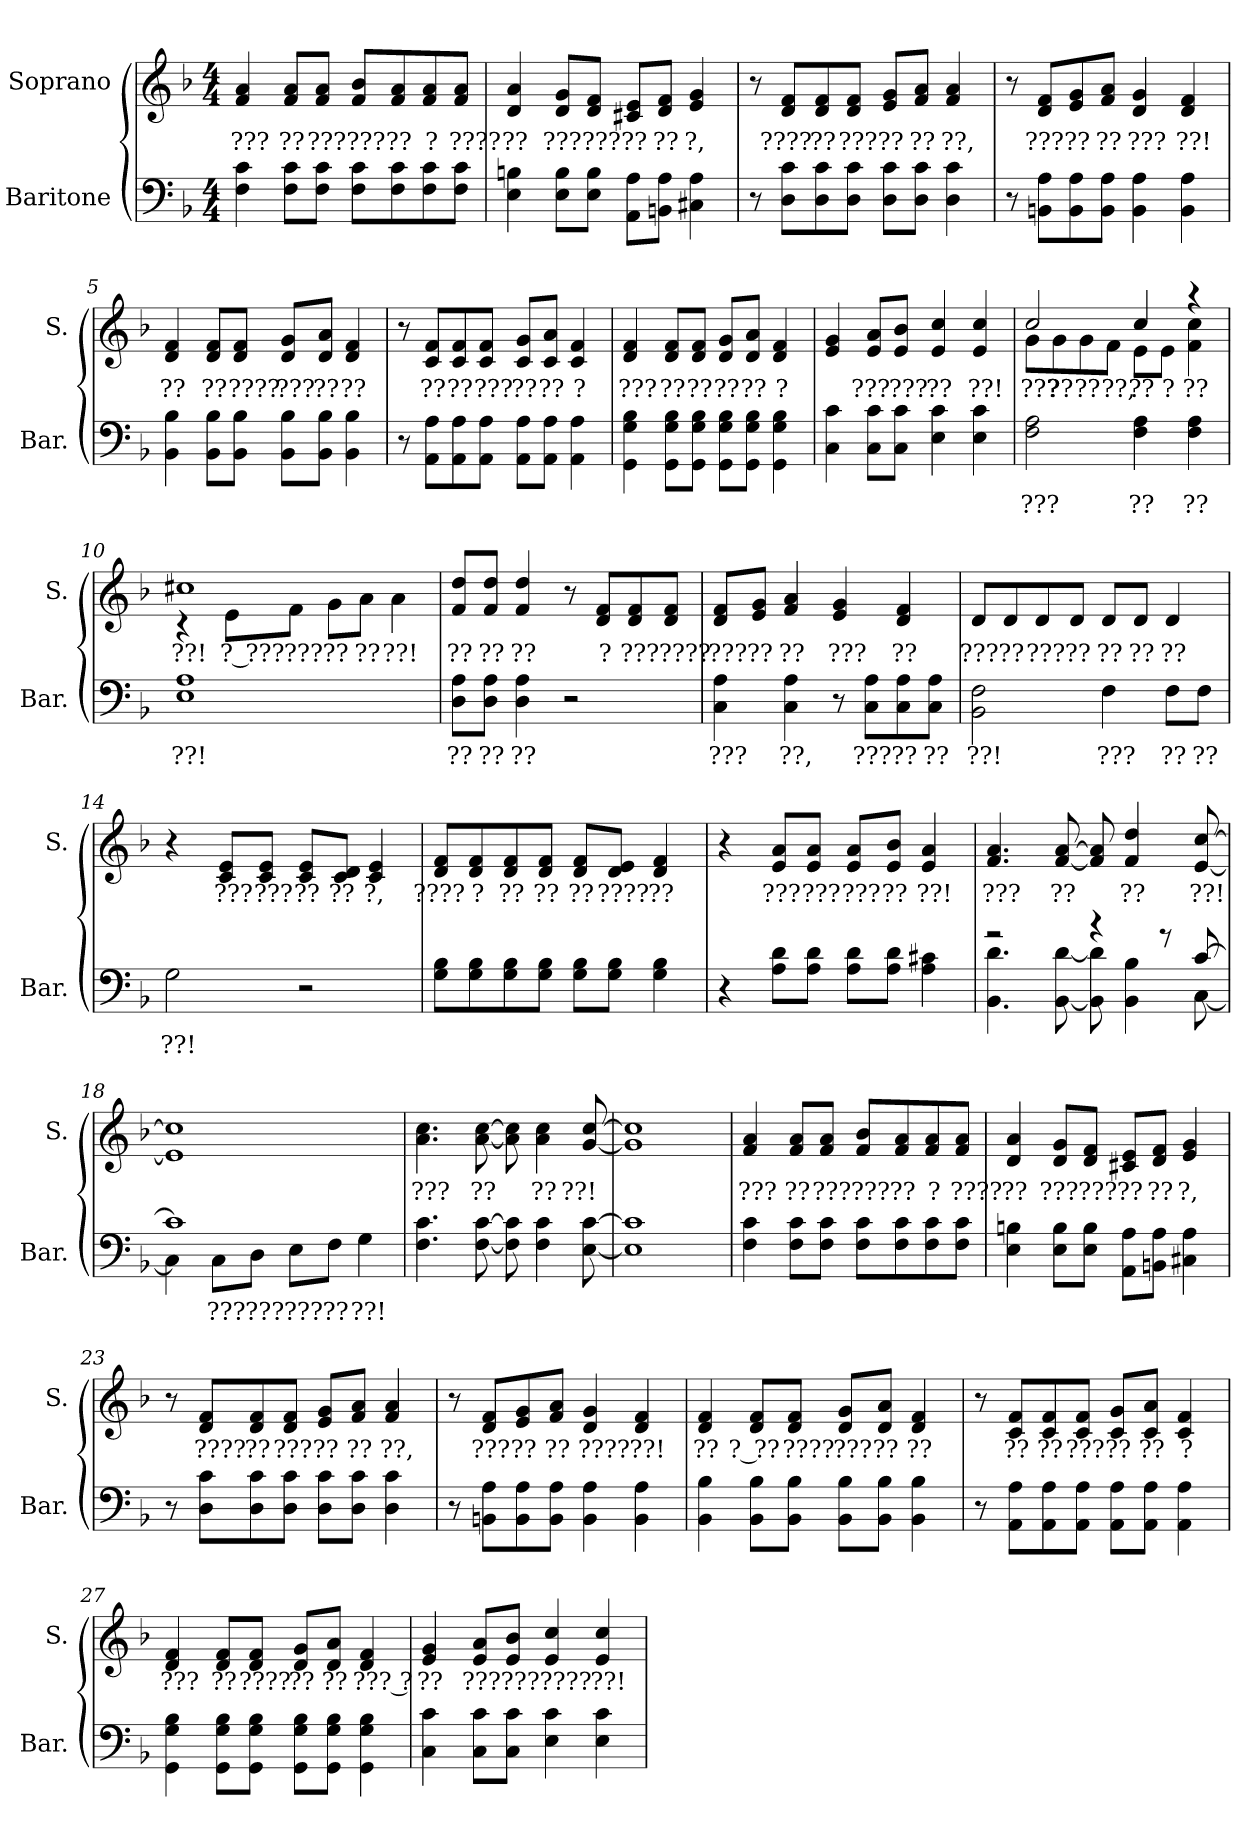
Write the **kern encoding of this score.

**kern	**text	**kern	**text
*part2	*part2	*part1	*part1
*staff2	*staff2	*staff1	*staff1
*I"Baritone	*	*I"Soprano	*
*I'Bar.	*	*I'S.	*
*clefF4	*	*clefG2	*
*k[b-]	*	*k[b-]	*
*M4/4	*	*M4/4	*
*MM100	*	*MM100	*
=1	=1	=1	=1
!	!	!	!LO:LY:b
4F\ 4c\	.	4f/ 4a/	???
!	!	!	!LO:LY:b
8F\ 8c\L	.	8f/ 8a/L	??
!	!	!	!LO:LY:b
8F\ 8c\J	.	8f/ 8a/J	???
!	!	!	!LO:LY:b
8F\ 8c\L	.	8f/ 8b-/L	???
!	!	!	!LO:LY:b
8F\ 8c\	.	8f/ 8a/	??
!	!	!	!LO:LY:b
8F\ 8c\	.	8f/ 8a/	?
!	!	!	!LO:LY:b
8F\ 8c\J	.	8f/ 8a/J	????
=2	=2	=2	=2
!	!	!	!LO:LY:b
4E\ 4Bn\	.	4d/ 4a/	??
!	!	!	!LO:LY:b
8E\ 8B\L	.	8d/ 8g/L	???
!	!	!	!LO:LY:b
8E\ 8B\J	.	8d/ 8f/J	???
!	!	!	!LO:LY:b
8AA\ 8A\L	.	8c#X/ 8e/L	??
!	!	!	!LO:LY:b
8BBn\ 8A\J	.	8d/ 8f/J	??
!	!	!	!LO:LY:b
4C#X\ 4A\	.	4e/ 4g/	?,
=3	=3	=3	=3
8r	.	8r	.
!	!	!	!LO:LY:b
8D\ 8c\L	.	8d/ 8f/L	????
!	!	!	!LO:LY:b
8D\ 8c\	.	8d/ 8f/	??
!	!	!	!LO:LY:b
8D\ 8c\J	.	8d/ 8f/J	???
!	!	!	!LO:LY:b
8D\ 8c\L	.	8e/ 8g/L	??
!	!	!	!LO:LY:b
8D\ 8c\J	.	8f/ 8a/J	??
!	!	!	!LO:LY:b
4D\ 4c\	.	4f/ 4a/	??,
=4	=4	=4	=4
8r	.	8r	.
!	!	!	!LO:LY:b
8BBn\ 8A\L	.	8d/ 8f/L	???
!	!	!	!LO:LY:b
8BB\ 8A\	.	8e/ 8g/	??
!	!	!	!LO:LY:b
8BB\ 8A\J	.	8f/ 8a/J	??
!	!	!	!LO:LY:b
4BB\ 4A\	.	4d/ 4g/	???
!	!	!	!LO:LY:b
4BB\ 4A\	.	4d/ 4f/	??!
!!LO:LB:g=z
=5	=5	=5	=5
!	!	!	!LO:LY:b
4BB-\ 4B-\	.	4d/ 4f/	??
!	!	!	!LO:LY:b
8BB-\ 8B-\L	.	8d/ 8f/L	??
!	!	!	!LO:LY:b
8BB-\ 8B-\J	.	8d/ 8f/J	????
!	!	!	!LO:LY:b
8BB-\ 8B-\L	.	8d/ 8g/L	???
!	!	!	!LO:LY:b
8BB-\ 8B-\J	.	8d/ 8a/J	??
!	!	!	!LO:LY:b
4BB-\ 4B-\	.	4d/ 4f/	??
=6	=6	=6	=6
8r	.	8r	.
!	!	!	!LO:LY:b
8AA\ 8A\L	.	8c/ 8f/L	??
!	!	!	!LO:LY:b
8AA\ 8A\	.	8c/ 8f/	??
!	!	!	!LO:LY:b
8AA\ 8A\J	.	8c/ 8f/J	???
!	!	!	!LO:LY:b
8AA\ 8A\L	.	8c/ 8g/L	??
!	!	!	!LO:LY:b
8AA\ 8A\J	.	8c/ 8a/J	??
!	!	!	!LO:LY:b
4AA\ 4A\	.	4c/ 4f/	?
=7	=7	=7	=7
!	!	!	!LO:LY:b
4GG\ 4G\ 4B-\	.	4d/ 4f/	???
!	!	!	!LO:LY:b
8GG\ 8G\ 8B-\L	.	8d/ 8f/L	??
!	!	!	!LO:LY:b
8GG\ 8G\ 8B-\J	.	8d/ 8f/J	??
!	!	!	!LO:LY:b
8GG\ 8G\ 8B-\L	.	8d/ 8g/L	??
!	!	!	!LO:LY:b
8GG\ 8G\ 8B-\J	.	8d/ 8a/J	??
!	!	!	!LO:LY:b
4GG\ 4G\ 4B-\	.	4d/ 4f/	?
=8	=8	=8	=8
4C\ 4c\	.	4e/ 4g/	.
!	!	!	!LO:LY:b
8C\ 8c\L	.	8e/ 8a/L	???
!	!	!	!LO:LY:b
8C\ 8c\J	.	8e/ 8b-/J	???
!	!	!	!LO:LY:b
4E\ 4c\	.	4e/ 4cc/	??
!	!	!	!LO:LY:b
4E\ 4c\	.	4e/ 4cc/	??!
=9	=9	=9	=9
!	!LO:LY:b	!	!LO:LY:b
*	*	*^	*
2F\ 2A\	???	2cc/	8g\L	???
!	!	!	!	!LO:LY:b
.	.	.	8g\	??
!	!	!	!	!LO:LY:b
.	.	.	8g\	??
!	!	!	!	!LO:LY:b
.	.	.	8f\J	??,
!	!LO:LY:b	!	!	!LO:LY:b
4F\ 4A\	??	4cc/	8e\L	??
!	!	!	!	!LO:LY:b
.	.	.	8e\J	?
!	!LO:LY:b	!	!	!LO:LY:b
4F\ 4A\	??	4r	4f\ 4cc\	??
!!LO:LB:g=z	!!
=10	=10	=10	=10	=10
!	!LO:LY:b	!	!	!LO:LY:b
1E 1A	??!	1cc#X	4r	??!
!	!	!	!	!LO:LY:b
.	.	.	8e\L	? ???
!	!	!	!	!LO:LY:b
.	.	.	8f\J	???
!	!	!	!	!LO:LY:b
.	.	.	8g\L	??
!	!	!	!	!LO:LY:b
.	.	.	8a\J	??
!	!	!	!	!LO:LY:b
.	.	.	4a\	??!
=11	=11	=11	=11	=11
!	!LO:LY:b	!	!	!LO:LY:b
*	*	*v	*v	*
8D\ 8A\L	??	8f/ 8dd/L	??
!	!LO:LY:b	!	!LO:LY:b
8D\ 8A\J	??	8f/ 8dd/J	??
!	!LO:LY:b	!	!LO:LY:b
4D\ 4A\	??	4f/ 4dd/	??
2r	.	8r	.
!	!	!	!LO:LY:b
.	.	8d/ 8f/L	?
!	!	!	!LO:LY:b
.	.	8d/ 8f/	???
!	!	!	!LO:LY:b
.	.	8d/ 8f/J	????
=12	=12	=12	=12
!	!LO:LY:b	!	!LO:LY:b
4C\ 4A\	???	8d/ 8f/L	???
!	!	!	!LO:LY:b
.	.	8e/ 8g/J	??
!	!LO:LY:b	!	!LO:LY:b
4C\ 4A\	??,	4f/ 4a/	??
!	!	!	!LO:LY:b
8r	.	4e/ 4g/	???
!	!LO:LY:b	!	!
8C\ 8A\L	???	.	.
!	!LO:LY:b	!	!LO:LY:b
8C\ 8A\	??	4d/ 4f/	??
!	!LO:LY:b	!	!
8C\ 8A\J	??	.	.
=13	=13	=13	=13
!	!LO:LY:b	!	!LO:LY:b
2BB-\ 2F\	??!	8d/L	???
!	!	!	!LO:LY:b
.	.	8d/	??
!	!	!	!LO:LY:b
.	.	8d/	???
!	!	!	!LO:LY:b
.	.	8d/J	??
!	!LO:LY:b	!	!LO:LY:b
4F\	???	8d/L	??
!	!	!	!LO:LY:b
.	.	8d/J	??
!	!LO:LY:b	!	!LO:LY:b
8F\L	??	4d/	??
!	!LO:LY:b	!	!
8F\J	??	.	.
!!LO:LB:g=z
=14	=14	=14	=14
!	!LO:LY:b	!	!
2G\	??!	4r	.
!	!	!	!LO:LY:b
.	.	8c/ 8e/L	???
!	!	!	!LO:LY:b
.	.	8c/ 8e/J	???
!	!	!	!LO:LY:b
2r	.	8c/ 8e/L	??
!	!	!	!LO:LY:b
.	.	8c/ 8d/J	??
!	!	!	!LO:LY:b
.	.	4c/ 4e/	?,
=15	=15	=15	=15
!	!	!	!LO:LY:b
8G\ 8B-\L	.	8d/ 8f/L	????
!	!	!	!LO:LY:b
8G\ 8B-\	.	8d/ 8f/	?
!	!	!	!LO:LY:b
8G\ 8B-\	.	8d/ 8f/	??
!	!	!	!LO:LY:b
8G\ 8B-\J	.	8d/ 8f/J	??
!	!	!	!LO:LY:b
8G\ 8B-\L	.	8d/ 8f/L	??
!	!	!	!LO:LY:b
8G\ 8B-\J	.	8d/ 8e/J	????
!	!	!	!LO:LY:b
4G\ 4B-\	.	4d/ 4f/	??
=16	=16	=16	=16
4r	.	4r	.
!	!	!	!LO:LY:b
8A\ 8d\L	.	8e/ 8a/L	???
!	!	!	!LO:LY:b
8A\ 8d\J	.	8e/ 8a/J	???
!	!	!	!LO:LY:b
8A\ 8d\L	.	8e/ 8a/L	???
!	!	!	!LO:LY:b
8A\ 8d\J	.	8e/ 8b-/J	??
!	!	!	!LO:LY:b
4A\ 4c#X\	.	4e/ 4a/	??!
=17	=17	=17	=17
*^	*	*	*
!	!	!	!	!LO:LY:b
2r	4.BB-\ 4.d\	.	4.f/ 4.a/	???
!	!	!	!	!LO:LY:b
.	[8BB-\ [8d\	.	[8f/ [8a/	??
4r	8BB-\] 8d\]	.	8f/] 8a/]	.
!	!	!	!	!LO:LY:b
.	4BB-\ 4B-\	.	4f/ 4dd/	??
8r	.	.	.	.
!	!	!	!	!LO:LY:b
[8c/	[8C\	.	[8e/ [8cc/	??!
!!LO:LB:g=z
=18	=18	=18	=18	=18
1c]	4C\]	.	1e] 1cc]	.
!	!	!LO:LY:b	!	!
.	8C\L	???	.	.
!	!	!LO:LY:b	!	!
.	8D\J	???	.	.
!	!	!LO:LY:b	!	!
.	8E\L	???	.	.
!	!	!LO:LY:b	!	!
.	8F\J	??	.	.
!	!	!LO:LY:b	!	!
.	4G\	??!	.	.
=19	=19	=19	=19	=19
!	!	!	!	!LO:LY:b
*v	*v	*	*	*
4.F\ 4.c\	.	4.a\ 4.cc\	???
!	!	!	!LO:LY:b
[8F\ [8c\	.	[8a\ [8cc\	??
8F\] 8c\]	.	8a\] 8cc\]	.
!	!	!	!LO:LY:b
4F\ 4c\	.	4a\ 4cc\	??
!	!	!	!LO:LY:b
[8E\ [8c\	.	[8g/ [8cc/	??!
=20	=20	=20	=20
1E] 1c]	.	1g] 1cc]	.
=21	=21	=21	=21
*	*	*MM100	*
!	!	!	!LO:LY:b
4F\ 4c\	.	4f/ 4a/	???
!	!	!	!LO:LY:b
8F\ 8c\L	.	8f/ 8a/L	??
!	!	!	!LO:LY:b
8F\ 8c\J	.	8f/ 8a/J	???
!	!	!	!LO:LY:b
8F\ 8c\L	.	8f/ 8b-/L	???
!	!	!	!LO:LY:b
8F\ 8c\	.	8f/ 8a/	??
!	!	!	!LO:LY:b
8F\ 8c\	.	8f/ 8a/	?
!	!	!	!LO:LY:b
8F\ 8c\J	.	8f/ 8a/J	????
=22	=22	=22	=22
!	!	!	!LO:LY:b
4E\ 4Bn\	.	4d/ 4a/	??
!	!	!	!LO:LY:b
8E\ 8B\L	.	8d/ 8g/L	???
!	!	!	!LO:LY:b
8E\ 8B\J	.	8d/ 8f/J	???
!	!	!	!LO:LY:b
8AA\ 8A\L	.	8c#X/ 8e/L	??
!	!	!	!LO:LY:b
8BBn\ 8A\J	.	8d/ 8f/J	??
!	!	!	!LO:LY:b
4C#X\ 4A\	.	4e/ 4g/	?,
!!LO:PB:g=z
=23	=23	=23	=23
8r	.	8r	.
!	!	!	!LO:LY:b
8D\ 8c\L	.	8d/ 8f/L	????
!	!	!	!LO:LY:b
8D\ 8c\	.	8d/ 8f/	??
!	!	!	!LO:LY:b
8D\ 8c\J	.	8d/ 8f/J	???
!	!	!	!LO:LY:b
8D\ 8c\L	.	8e/ 8g/L	??
!	!	!	!LO:LY:b
8D\ 8c\J	.	8f/ 8a/J	??
!	!	!	!LO:LY:b
4D\ 4c\	.	4f/ 4a/	??,
=24	=24	=24	=24
8r	.	8r	.
!	!	!	!LO:LY:b
8BBn\ 8A\L	.	8d/ 8f/L	???
!	!	!	!LO:LY:b
8BB\ 8A\	.	8e/ 8g/	??
!	!	!	!LO:LY:b
8BB\ 8A\J	.	8f/ 8a/J	??
!	!	!	!LO:LY:b
4BB\ 4A\	.	4d/ 4g/	????
!	!	!	!LO:LY:b
4BB\ 4A\	.	4d/ 4f/	??!
=25	=25	=25	=25
!	!	!	!LO:LY:b
4BB-\ 4B-\	.	4d/ 4f/	??
!	!	!	!LO:LY:b
8BB-\ 8B-\L	.	8d/ 8f/L	? ??
!	!	!	!LO:LY:b
8BB-\ 8B-\J	.	8d/ 8f/J	????
!	!	!	!LO:LY:b
8BB-\ 8B-\L	.	8d/ 8g/L	???
!	!	!	!LO:LY:b
8BB-\ 8B-\J	.	8d/ 8a/J	??
!	!	!	!LO:LY:b
4BB-\ 4B-\	.	4d/ 4f/	??
=26	=26	=26	=26
8r	.	8r	.
!	!	!	!LO:LY:b
8AA\ 8A\L	.	8c/ 8f/L	??
!	!	!	!LO:LY:b
8AA\ 8A\	.	8c/ 8f/	??
!	!	!	!LO:LY:b
8AA\ 8A\J	.	8c/ 8f/J	???
!	!	!	!LO:LY:b
8AA\ 8A\L	.	8c/ 8g/L	??
!	!	!	!LO:LY:b
8AA\ 8A\J	.	8c/ 8a/J	??
!	!	!	!LO:LY:b
4AA\ 4A\	.	4c/ 4f/	?
!!LO:LB:g=z
=27	=27	=27	=27
!	!	!	!LO:LY:b
4GG\ 4G\ 4B-\	.	4d/ 4f/	???
!	!	!	!LO:LY:b
8GG\ 8G\ 8B-\L	.	8d/ 8f/L	??
!	!	!	!LO:LY:b
8GG\ 8G\ 8B-\J	.	8d/ 8f/J	????
!	!	!	!LO:LY:b
8GG\ 8G\ 8B-\L	.	8d/ 8g/L	??
!	!	!	!LO:LY:b
8GG\ 8G\ 8B-\J	.	8d/ 8a/J	??
!	!	!	!LO:LY:b
4GG\ 4G\ 4B-\	.	4d/ 4f/	??? ?
=28	=28	=28	=28
!	!	!	!LO:LY:b
4C\ 4c\	.	4e/ 4g/	??
!	!	!	!LO:LY:b
8C\ 8c\L	.	8e/ 8a/L	???
!	!	!	!LO:LY:b
8C\ 8c\J	.	8e/ 8b-/J	???
!	!	!	!LO:LY:b
4E\ 4c\	.	4e/ 4cc/	????
!	!	!	!LO:LY:b
4E\ 4c\	.	4e/ 4cc/	??!
=	=	=	=
*-	*-	*-	*-
